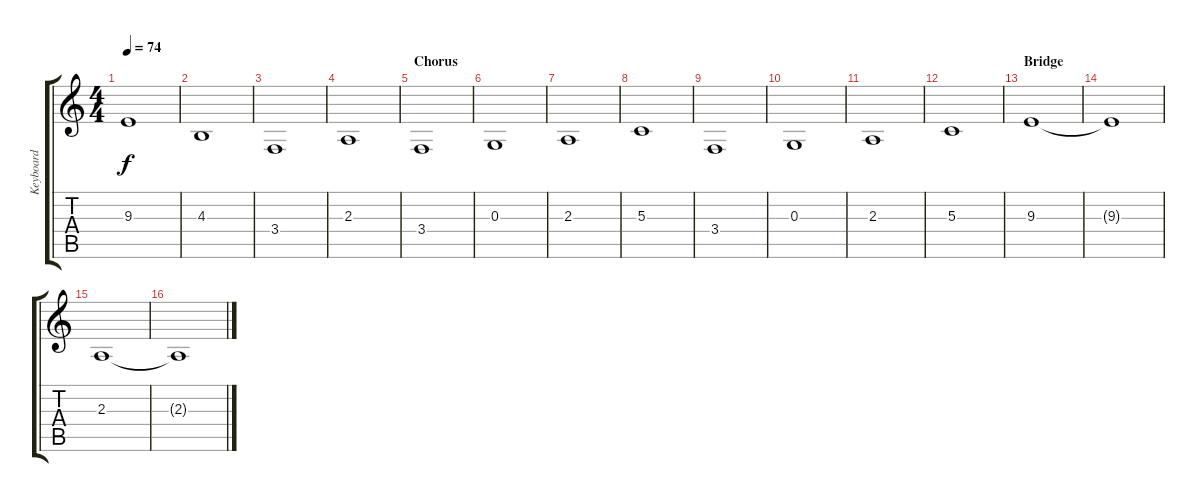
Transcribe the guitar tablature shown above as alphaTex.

\track ("Keyboard" "Keyboard") {instrument choiraahs}
\staff {score tabs}
\tuning (E4 B3 G3 D3 A2 E2) {hide}
\ts (4 4)
\tempo 74
\clef g2
\ks c
9.3.1{dy f} |
4.3.1 |
3.4.1 |
2.3.1 |
\section ("" "Chorus")
3.4.1 |
0.3.1 |
2.3.1 |
5.3.1 |
3.4.1 |
0.3.1 |
2.3.1 |
5.3.1 |
\section ("" "Bridge")
9.3.1 |
9.3{t}.1 |
2.3.1 |
2.3{t}.1
